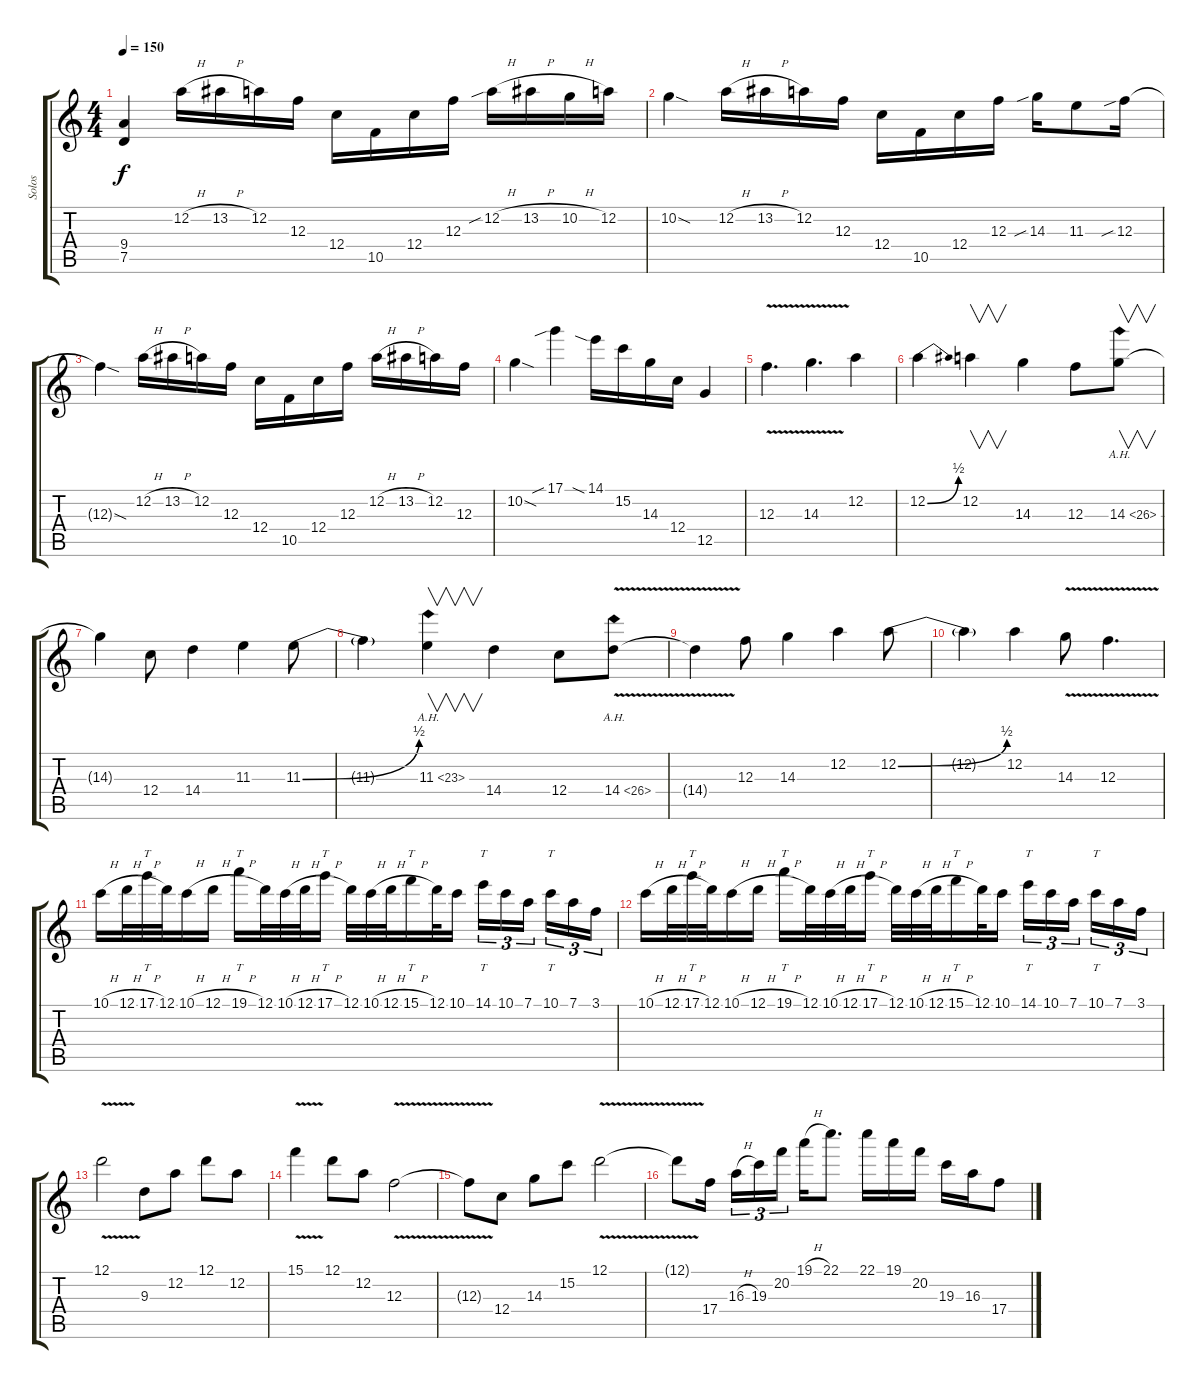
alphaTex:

\track ("Solos" "Solos") {instrument overdrivenguitar}
\staff {score tabs}
\tuning (D4 A3 F3 C3 G2 D2) {hide}
\ts (4 4)
\tempo 150
\clef g2
\ks c
(9.4 7.5).4{dy f} 12.2{h}.16 13.2{h}.16 12.2.16 12.3.16 12.4.16 10.5.16 12.4.16 12.3.16 12.2{sib h}.16 13.2{h}.16 10.2{h}.16 12.2.16 |
10.2{sod}.4 12.2{h}.16 13.2{h}.16 12.2.16 12.3.16 12.4.16 10.5.16 12.4.16 12.3.16 14.3{sib}.16 11.3.8 12.3{sib}.16 |
12.3{sod t}.4 12.2{h}.16 13.2{h}.16 12.2.16 12.3.16 12.4.16 10.5.16 12.4.16 12.3.16 12.2{h}.16 13.2{h}.16 12.2.16 12.3.16 |
10.2{sod}.4 17.1{sib}.4 14.1{sia}.16 15.2.16 14.3.16 12.4.16 12.5.4 |
12.3{v}.4{d} 14.3{v}.4{d} 12.2.4 |
12.2{be (bend 0 0 60 2)}.4 12.2.4{v} 14.3.4 12.3.8 14.3{ah 12}.8{v} |
14.3{t}.4 12.4.8 14.4.4 11.3.4 11.3{be (bend 0 0 60 2)}.8 |
11.3{t}.4 11.3{ah 12}.4{v} 14.4.4 12.4.8 14.4{ah 12 v}.8 |
14.4{t}.4 12.3.8 14.3.4 12.2.4 12.2{be (bend 0 0 60 2)}.8 |
12.2{t}.4 12.2.4 14.3{v}.8 12.3{v}.4{d} |
10.1{h}.16 12.1{h}.32 17.1{h}.32{tt} 12.1.32 10.1{h}.16 12.1{h}.16 19.1{h}.16{tt} 12.1.32 10.1{h}.32 12.1{h}.32 17.1{h}.16{tt} 12.1.32 10.1{h}.32 12.1{h}.32 15.1{h}.16{tt} 12.1.32 10.1.16 14.1.16{tt tu (3 2)} 10.1.16{tu (3 2)} 7.1.16{tu (3 2) beam splitsecondary} 10.1.16{tt tu (3 2)} 7.1.16{tu (3 2)} 3.1.16{tu (3 2)} |
10.1{h}.16 12.1{h}.32 17.1{h}.32{tt} 12.1.32 10.1{h}.16 12.1{h}.16 19.1{h}.16{tt} 12.1.32 10.1{h}.32 12.1{h}.32 17.1{h}.16{tt} 12.1.32 10.1{h}.32 12.1{h}.32 15.1{h}.16{tt} 12.1.32 10.1.16 14.1.16{tt tu (3 2)} 10.1.16{tu (3 2)} 7.1.16{tu (3 2) beam splitsecondary} 10.1.16{tt tu (3 2)} 7.1.16{tu (3 2)} 3.1.16{tu (3 2)} |
12.1{v}.2 9.3.8 12.2.8 12.1.8 12.2.8 |
15.1{v}.4 12.1.8 12.2.8 12.3{v}.2 |
12.3{t}.8 12.4.8 14.3.8 15.2.8 12.1{v}.2 |
12.1{t}.8 17.4.16{beam splitsecondary} 16.3{h}.16{tu (3 2)} 19.3.16{tu (3 2)} 20.2.16{tu (3 2) beam splitsecondary} 19.1{h}.16 22.1.8{d} 22.1.16 19.1.16 20.2.16 19.3.16 16.3.16 17.4.8
